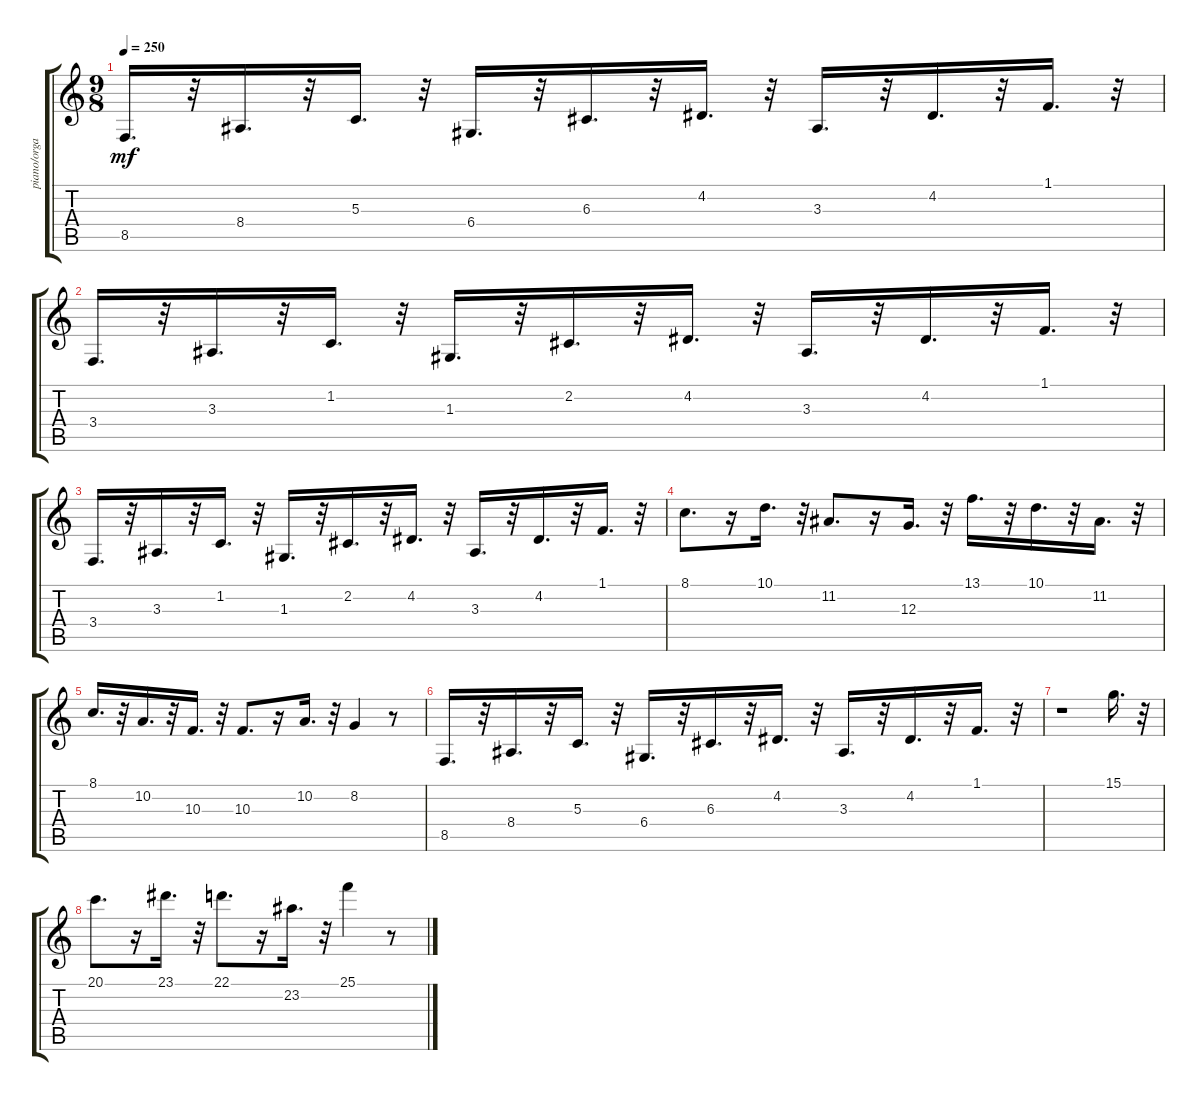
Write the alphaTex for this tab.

\track ("piano/organ/synths  " "piano/orga") {instrument brightacousticpiano}
\staff {score tabs}
\tuning (E4 B3 G3 D3 A2 E2) {hide}
\ts (9 8)
\tempo 250
\clef g2
\ks c
8.5.16{d dy mf} r.32 8.4.16{d} r.32 5.3.16{d} r.32 6.4.16{d} r.32 6.3.16{d} r.32 4.2.16{d} r.32 3.3.16{d} r.32 4.2.16{d} r.32 1.1.16{d} r.32 |
3.4.16{d} r.32 3.3.16{d} r.32 1.2.16{d} r.32 1.3.16{d} r.32 2.2.16{d} r.32 4.2.16{d} r.32 3.3.16{d} r.32 4.2.16{d} r.32 1.1.16{d} r.32 |
3.4.16{d} r.32 3.3.16{d} r.32 1.2.16{d} r.32 1.3.16{d} r.32 2.2.16{d} r.32 4.2.16{d} r.32 3.3.16{d} r.32 4.2.16{d} r.32 1.1.16{d} r.32 |
8.1.8{d volume 16} r.16 10.1.16{d volume 16} r.32 11.2.8{d} r.16 12.3.16{d} r.32 13.1.16{d} r.32 10.1.16{d} r.32 11.2.16{d} r.32 |
8.1.16{d} r.32 10.2.16{d} r.32 10.3.16{d} r.32 10.3.8{d} r.16 10.2.16{d} r.32 8.2.4 r.8 |
8.5.16{d volume 12} r.32 8.4.16{d volume 12} r.32 5.3.16{d} r.32 6.4.16{d} r.32 6.3.16{d} r.32 4.2.16{d} r.32 3.3.16{d} r.32 4.2.16{d} r.32 1.1.16{d} r.32 |
r.1 15.1.16{d volume 16} r.32 |
20.1.8{d volume 16} r.16 23.1.16{d} r.32 22.1.8{d} r.16 23.2.16{d} r.32 25.1.4 r.8
